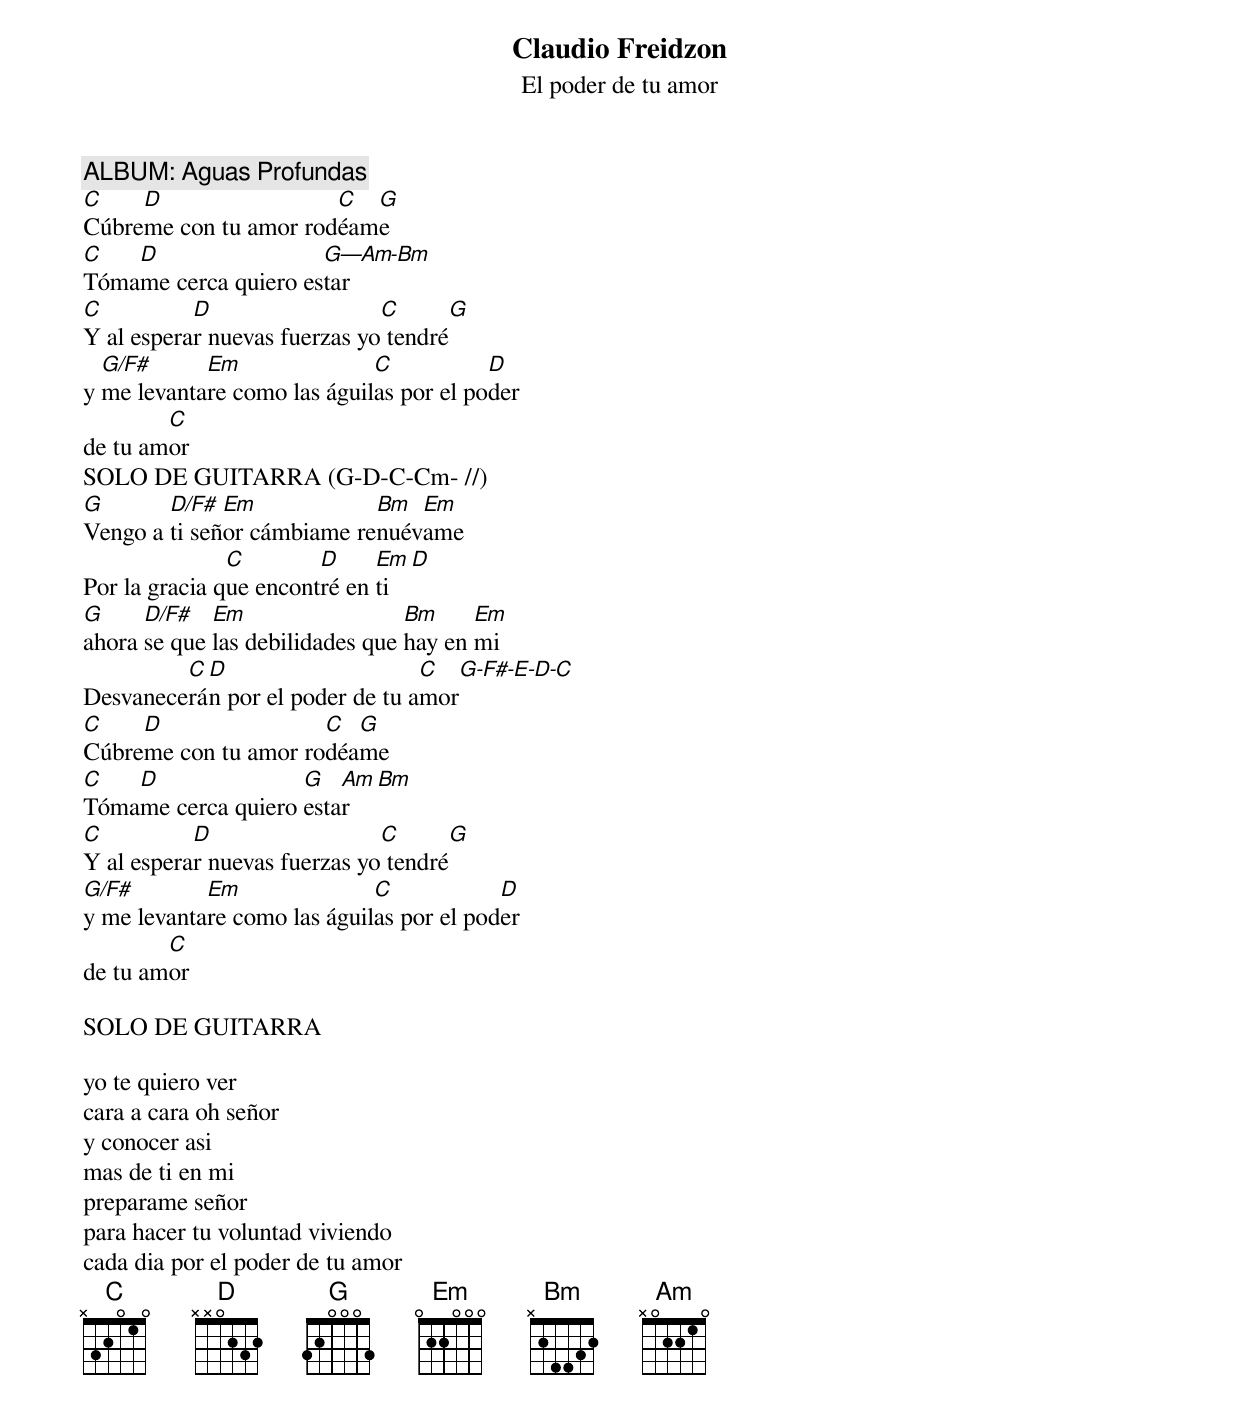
Claudio Freidzon
El poder de tu amor
ALBUM: Aguas Profundas
C    D                 C  G
Cúbreme con tu amor rodéame
C   D                 G—Am-Bm
Tómame cerca quiero estar
C          D                  C      G
Y al esperar nuevas fuerzas yo tendré
  G/F#      Em               C           D
y me levantare como las águilas por el poder
        C
de tu amor
SOLO DE GUITARRA (G-D-C-Cm- //)
G       D/F#  Em            Bm  Em
Vengo a ti señor cámbiame renuévame
               C        D     Em  D
Por la gracia que encontré en ti
G     D/F#   Em                  Bm     Em
ahora se que las debilidades que hay en mi
         C D                     C    G-F#-E-D-C
Desvanecerán por el poder de tu amor
C    D                C  G
Cúbreme con tu amor rodéame
C   D               G   Am  Bm
Tómame cerca quiero estar
C          D                  C      G
Y al esperar nuevas fuerzas yo tendré
G/F#        Em               C            D
y me levantare como las águilas por el poder
        C
de tu amor

SOLO DE GUITARRA

yo te quiero ver
cara a cara oh señor
y conocer asi
mas de ti en mi
preparame señor
para hacer tu voluntad viviendo
cada dia por el poder de tu amor
